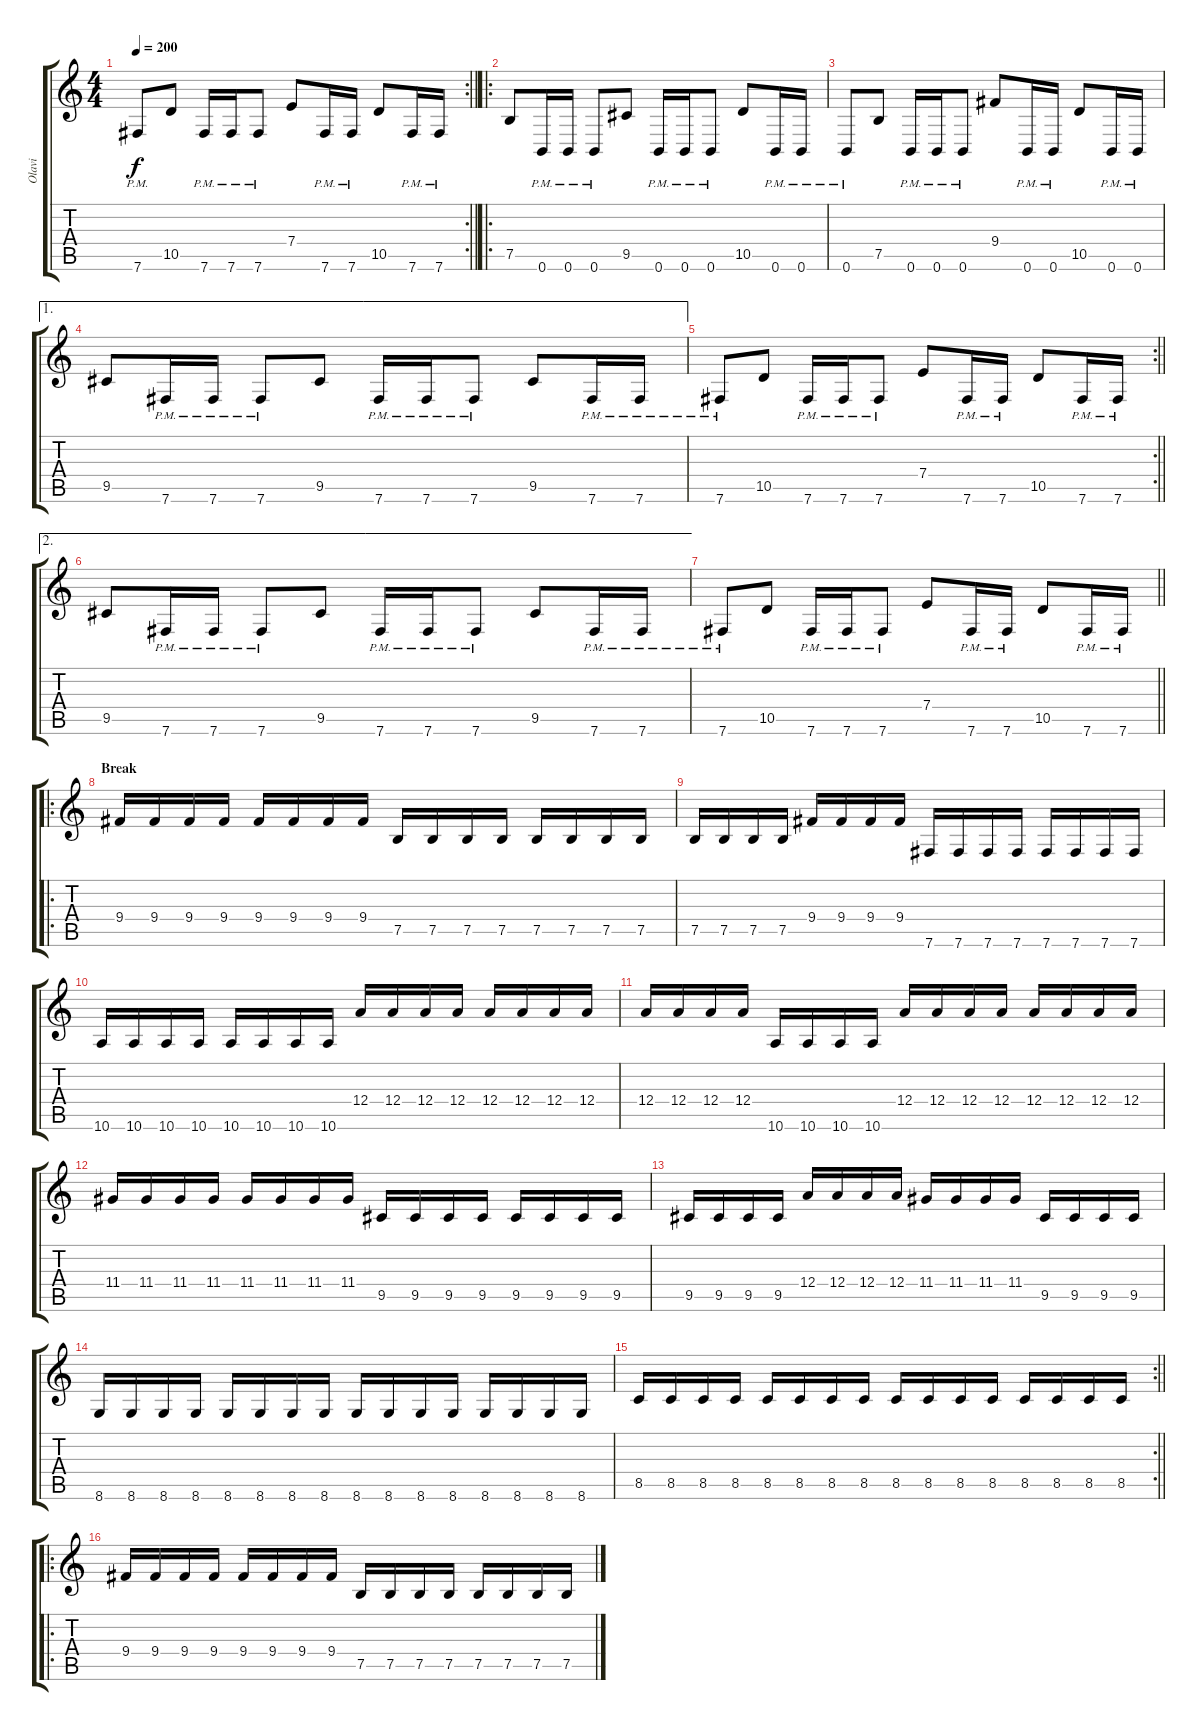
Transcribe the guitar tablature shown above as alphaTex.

\track ("Olavi" "Olavi") {instrument distortionguitar}
\staff {score tabs}
\tuning (B3 Gb3 D3 A2 E2 B1) {hide}
\rc 2
\ts (4 4)
\tempo 200
\clef g2
\barLineRight lightlight
\ks c
7.6{pm}.8{dy f} 10.5.8 7.6{pm}.16 7.6{pm}.16 7.6{pm}.8 7.4.8 7.6{pm}.16 7.6{pm}.16 10.5.8 7.6{pm}.16 7.6{pm}.16 |
\ro
7.5.8 0.6{pm}.16 0.6{pm}.16 0.6{pm}.8 9.5.8 0.6{pm}.16 0.6{pm}.16 0.6{pm}.8 10.5.8 0.6{pm}.16 0.6{pm}.16 |
0.6{pm}.8 7.5.8 0.6{pm}.16 0.6{pm}.16 0.6{pm}.8 9.4.8 0.6{pm}.16 0.6{pm}.16 10.5.8 0.6{pm}.16 0.6{pm}.16 |
\ae 1
9.5.8 7.6{pm}.16 7.6{pm}.16 7.6{pm}.8 9.5.8 7.6{pm}.16 7.6{pm}.16 7.6{pm}.8 9.5.8 7.6{pm}.16 7.6{pm}.16 |
\rc 2
\barLineRight lightlight
7.6{pm}.8 10.5.8 7.6{pm}.16 7.6{pm}.16 7.6{pm}.8 7.4.8 7.6{pm}.16 7.6{pm}.16 10.5.8 7.6{pm}.16 7.6{pm}.16 |
\ae 2
9.5.8 7.6{pm}.16 7.6{pm}.16 7.6{pm}.8 9.5.8 7.6{pm}.16 7.6{pm}.16 7.6{pm}.8 9.5.8 7.6{pm}.16 7.6{pm}.16 |
\barLineRight lightlight
7.6{pm}.8 10.5.8 7.6{pm}.16 7.6{pm}.16 7.6{pm}.8 7.4.8 7.6{pm}.16 7.6{pm}.16 10.5.8 7.6{pm}.16 7.6{pm}.16 |
\ro
\section ("" "Break")
9.4.16 9.4.16 9.4.16 9.4.16 9.4.16 9.4.16 9.4.16 9.4.16 7.5.16 7.5.16 7.5.16 7.5.16 7.5.16 7.5.16 7.5.16 7.5.16 |
7.5.16 7.5.16 7.5.16 7.5.16 9.4.16 9.4.16 9.4.16 9.4.16 7.6.16 7.6.16 7.6.16 7.6.16 7.6.16 7.6.16 7.6.16 7.6.16 |
10.6.16 10.6.16 10.6.16 10.6.16 10.6.16 10.6.16 10.6.16 10.6.16 12.4.16 12.4.16 12.4.16 12.4.16 12.4.16 12.4.16 12.4.16 12.4.16 |
12.4.16 12.4.16 12.4.16 12.4.16 10.6.16 10.6.16 10.6.16 10.6.16 12.4.16 12.4.16 12.4.16 12.4.16 12.4.16 12.4.16 12.4.16 12.4.16 |
11.4.16 11.4.16 11.4.16 11.4.16 11.4.16 11.4.16 11.4.16 11.4.16 9.5.16 9.5.16 9.5.16 9.5.16 9.5.16 9.5.16 9.5.16 9.5.16 |
9.5.16 9.5.16 9.5.16 9.5.16 12.4.16 12.4.16 12.4.16 12.4.16 11.4.16 11.4.16 11.4.16 11.4.16 9.5.16 9.5.16 9.5.16 9.5.16 |
8.6.16 8.6.16 8.6.16 8.6.16 8.6.16 8.6.16 8.6.16 8.6.16 8.6.16 8.6.16 8.6.16 8.6.16 8.6.16 8.6.16 8.6.16 8.6.16 |
\rc 2
\barLineRight lightlight
8.5.16 8.5.16 8.5.16 8.5.16 8.5.16 8.5.16 8.5.16 8.5.16 8.5.16 8.5.16 8.5.16 8.5.16 8.5.16 8.5.16 8.5.16 8.5.16 |
\ro
\section ("" "")
9.4.16 9.4.16 9.4.16 9.4.16 9.4.16 9.4.16 9.4.16 9.4.16 7.5.16 7.5.16 7.5.16 7.5.16 7.5.16 7.5.16 7.5.16 7.5.16
